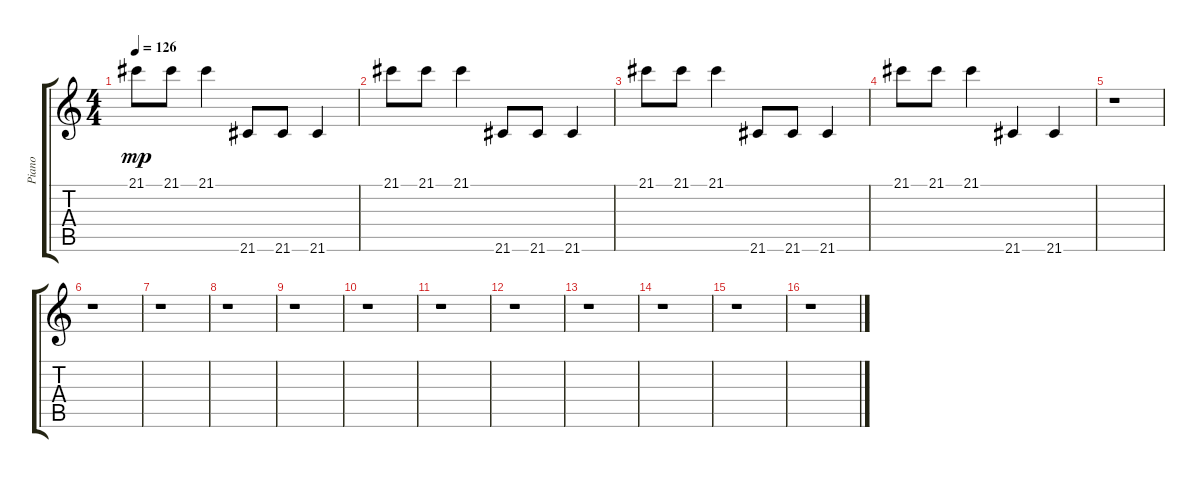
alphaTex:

\track ("Piano" "Piano") {instrument lead8bassandlead}
\staff {score tabs}
\tuning (E4 B3 G3 D3 A2 E2) {hide}
\ts (4 4)
\tempo 126
\clef g2
\ks c
21.1.8{dy mp instrument lead8bassandlead} 21.1.8 21.1.4 21.6.8 21.6.8 21.6.4 |
21.1.8 21.1.8 21.1.4 21.6.8 21.6.8 21.6.4 |
21.1.8 21.1.8 21.1.4 21.6.8 21.6.8 21.6.4 |
21.1.8 21.1.8 21.1.4 21.6.4 21.6.4 |
r.1 |
r.1 |
r.1 |
r.1 |
r.1 |
r.1 |
r.1 |
r.1 |
r.1 |
r.1 |
r.1 |
r.1
